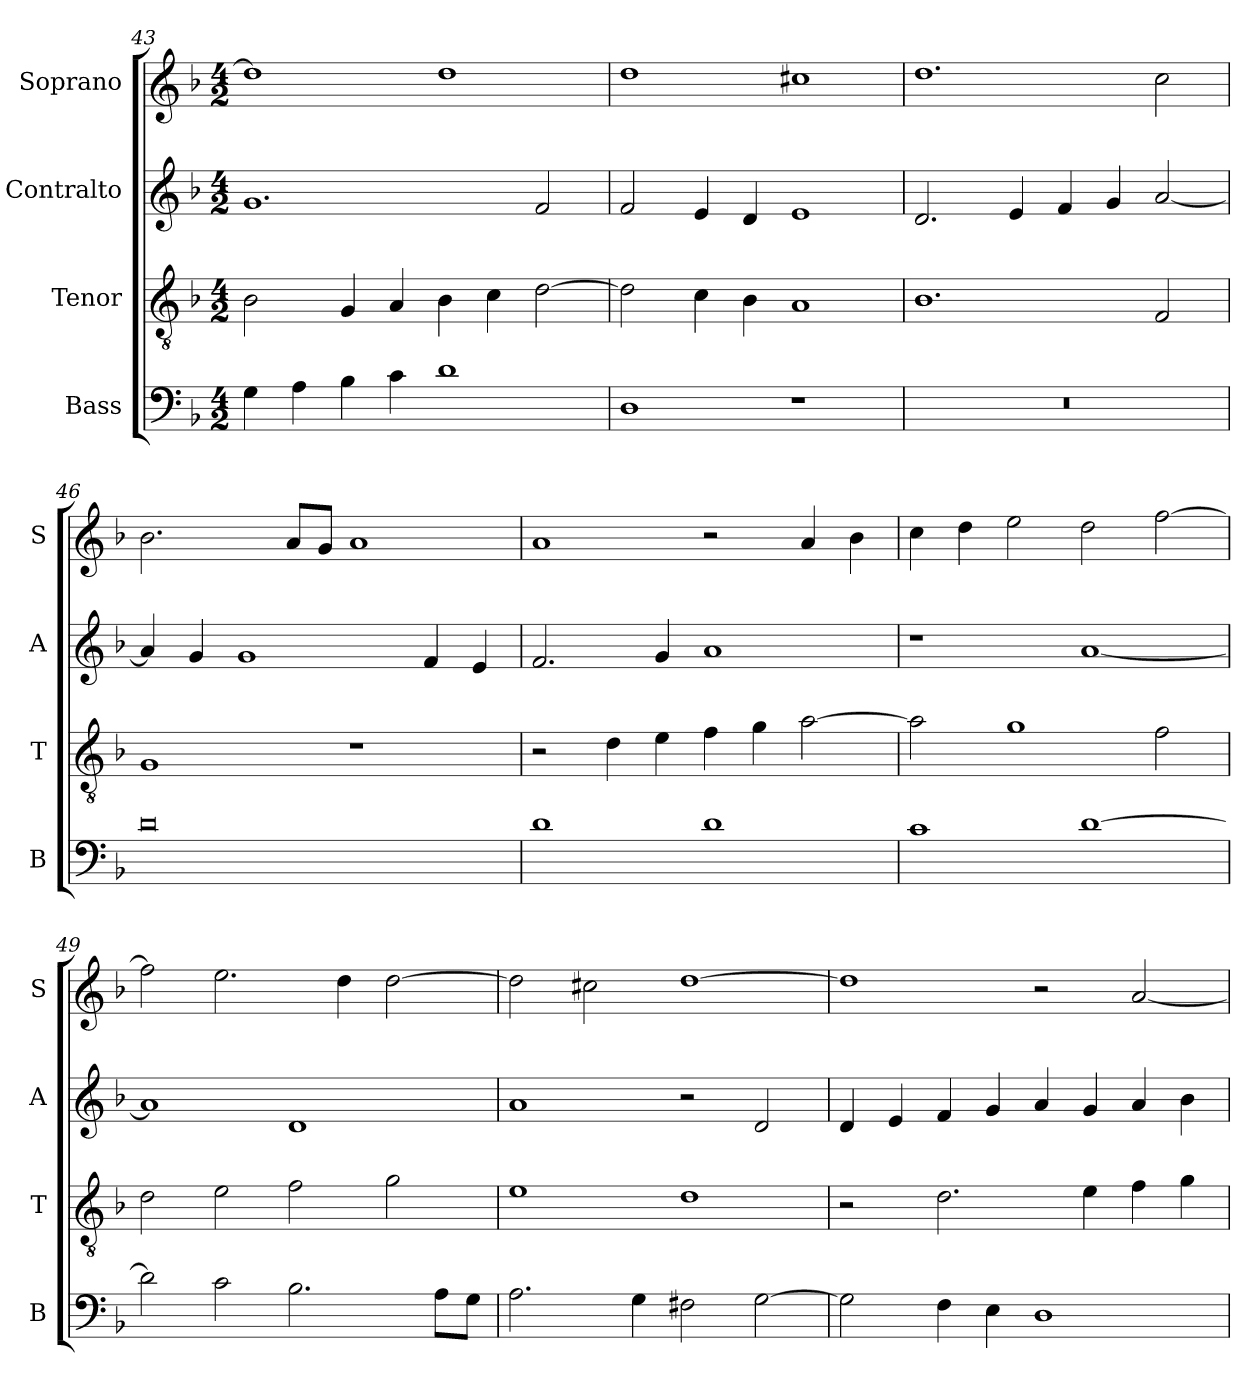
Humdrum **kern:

**kern	**kern	**kern	**kern
*part4	*part3	*part2	*part1
*staff4	*staff3	*staff2	*staff1
*I"Bass	*I"Tenor	*I"Contralto	*I"Soprano
*I'B	*I'T	*I'A	*I'S
*clefF4	*clefGv2	*clefG2	*clefG2
*k[b-]	*k[b-]	*k[b-]	*k[b-]
*G:dor	*G:dor	*G:dor	*G:dor
*M4/2	*M4/2	*M4/2	*M4/2
=43	=43	=43	=43
4G	2B-	1.g	1dd]
4A	.	.	.
4B-	4G	.	.
4c	4A	.	.
1d	4B-	.	1dd
.	4c	.	.
.	[2d	2f	.
=44	=44	=44	=44
1D	2d]	2f	1dd
.	4c	4e	.
.	4B-	4d	.
1r	1A	1e	1cc#X
=45	=45	=45	=45
0r	1.B-	2.d	1.dd
.	.	4e	.
.	.	4f	.
.	.	4g	.
.	2F	[2a	2cc
=46	=46	=46	=46
0d	1G	4a]	2.b-
.	.	4g	.
.	.	1g	.
.	.	.	8a/L
.	.	.	8g/J
.	1r	.	1a
.	.	4f	.
.	.	4e	.
=47	=47	=47	=47
1d	2r	2.f	1a
.	4d	.	.
.	4e	4g	.
1d	4f	1a	2r
.	4g	.	.
.	[2a	.	4a
.	.	.	4b-
=48	=48	=48	=48
1c	2a]	1r	4cc
.	.	.	4dd
.	1g	.	2ee
[1d	.	[1a	2dd
.	2f	.	[2ff
=49	=49	=49	=49
2d]	2d	1a]	2ff]
2c	2e	.	2.ee
2.B-	2f	1d	.
.	.	.	4dd
.	2g	.	[2dd
8A\L	.	.	.
8G\J	.	.	.
=50	=50	=50	=50
2.A	1e	1a	2dd]
.	.	.	2cc#X
4G	.	.	.
2F#X	1d	2r	[1dd
[2G	.	2d	.
=51	=51	=51	=51
2G]	2r	4d	1dd]
.	.	4e	.
4F	2.d	4f	.
4E	.	4g	.
1D	.	4a	2r
.	4e	4g	.
.	4f	4a	[2a
.	4g	4b-	.
=	=	=	=
*-	*-	*-	*-
